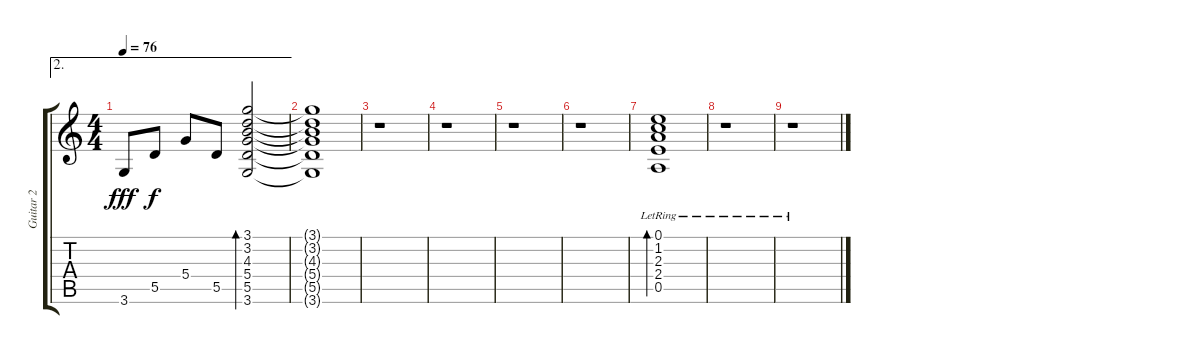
\track ("Guitar 2" "Guitar 2") {instrument acousticguitarsteel}
\staff {score tabs}
\tuning (E4 B3 G3 D3 A2 E2) {hide}
\ae 2
\ts (4 4)
\tempo 76
\clef g2
\ks c
3.6.8{dy fff} 5.5.8{dy f} 5.4.8 5.5.8 (3.1 3.2 4.3 5.4 5.5 3.6).2{bd 60} |
(3.1{t} 3.2{t} 4.3{t} 5.4{t} 5.5{t} 3.6{t}).1 |
r.1 |
r.1 |
r.1 |
r.1 |
(0.1{lr} 1.2{lr} 2.3{lr} 2.4{lr} 0.5{lr}).1{bd 240} |
r.1 |
r.1
